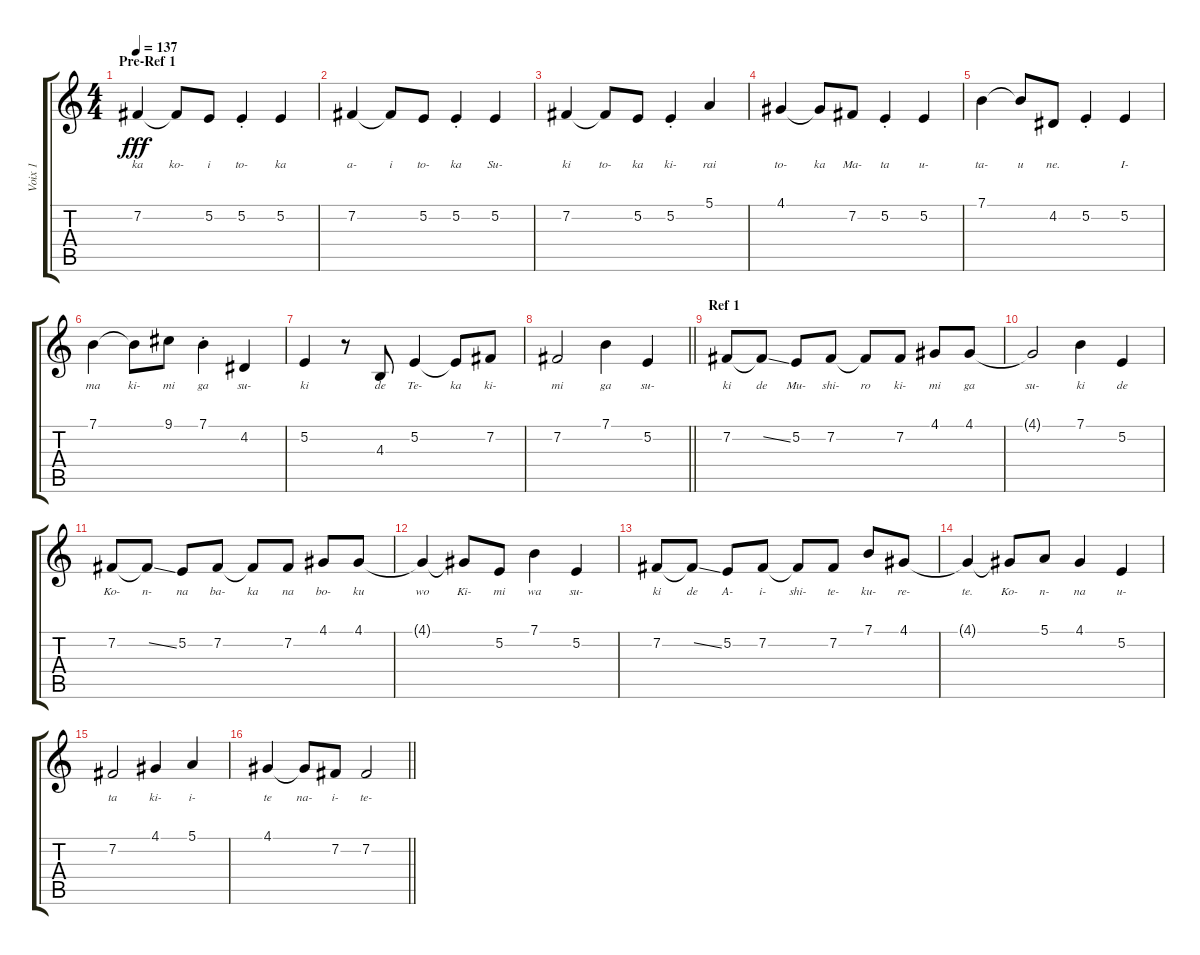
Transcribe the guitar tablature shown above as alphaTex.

\track ("Voix 1" "Voix 1") {instrument clarinet}
\staff {score tabs}
\tuning (E4 B3 G3 D3 A2 E2) {hide}
\ts (4 4)
\section ("" "Pre-Ref 1")
\tempo 137
\clef g2
\ks c
7.2.4{lyrics (0 "ka") lyrics (1 "") lyrics (2 "") lyrics (3 "") lyrics (4 "") dy fff} 7.2{t}.8{lyrics (0 "ko-") lyrics (1 "") lyrics (2 "") lyrics (3 "") lyrics (4 "")} 5.2.8{lyrics (0 "i") lyrics (1 "") lyrics (2 "") lyrics (3 "") lyrics (4 "")} 5.2{st}.4{lyrics (0 "to-") lyrics (1 "") lyrics (2 "") lyrics (3 "") lyrics (4 "")} 5.2.4{lyrics (0 "ka") lyrics (1 "") lyrics (2 "") lyrics (3 "") lyrics (4 "")} |
7.2.4{lyrics (0 "a-") lyrics (1 "") lyrics (2 "") lyrics (3 "") lyrics (4 "")} 7.2{t}.8{lyrics (0 "i") lyrics (1 "") lyrics (2 "") lyrics (3 "") lyrics (4 "")} 5.2.8{lyrics (0 "to-") lyrics (1 "") lyrics (2 "") lyrics (3 "") lyrics (4 "")} 5.2{st}.4{lyrics (0 "ka") lyrics (1 "") lyrics (2 "") lyrics (3 "") lyrics (4 "")} 5.2.4{lyrics (0 "Su-") lyrics (1 "") lyrics (2 "") lyrics (3 "") lyrics (4 "")} |
7.2.4{lyrics (0 "ki") lyrics (1 "") lyrics (2 "") lyrics (3 "") lyrics (4 "")} 7.2{t}.8{lyrics (0 "to-") lyrics (1 "") lyrics (2 "") lyrics (3 "") lyrics (4 "")} 5.2.8{lyrics (0 "ka") lyrics (1 "") lyrics (2 "") lyrics (3 "") lyrics (4 "")} 5.2{st}.4{lyrics (0 "ki-") lyrics (1 "") lyrics (2 "") lyrics (3 "") lyrics (4 "")} 5.1.4{lyrics (0 "rai") lyrics (1 "") lyrics (2 "") lyrics (3 "") lyrics (4 "")} |
4.1.4{lyrics (0 "to-") lyrics (1 "") lyrics (2 "") lyrics (3 "") lyrics (4 "")} 4.1{t}.8{lyrics (0 "ka") lyrics (1 "") lyrics (2 "") lyrics (3 "") lyrics (4 "")} 7.2.8{lyrics (0 "Ma-") lyrics (1 "") lyrics (2 "") lyrics (3 "") lyrics (4 "")} 5.2{st}.4{lyrics (0 "ta") lyrics (1 "") lyrics (2 "") lyrics (3 "") lyrics (4 "")} 5.2.4{lyrics (0 "u-") lyrics (1 "") lyrics (2 "") lyrics (3 "") lyrics (4 "")} |
7.1.4{lyrics (0 "ta-") lyrics (1 "") lyrics (2 "") lyrics (3 "") lyrics (4 "")} 7.1{t}.8{lyrics (0 "u") lyrics (1 "") lyrics (2 "") lyrics (3 "") lyrics (4 "")} 4.2.8{lyrics (0 "ne.") lyrics (1 "") lyrics (2 "") lyrics (3 "") lyrics (4 "")} 5.2{st}.4{lyrics (0 "") lyrics (1 "") lyrics (2 "") lyrics (3 "") lyrics (4 "")} 5.2.4{lyrics (0 "I-") lyrics (1 "") lyrics (2 "") lyrics (3 "") lyrics (4 "")} |
7.1.4{lyrics (0 "ma") lyrics (1 "") lyrics (2 "") lyrics (3 "") lyrics (4 "")} 7.1{t}.8{lyrics (0 "ki-") lyrics (1 "") lyrics (2 "") lyrics (3 "") lyrics (4 "")} 9.1.8{lyrics (0 "mi") lyrics (1 "") lyrics (2 "") lyrics (3 "") lyrics (4 "")} 7.1{st}.4{lyrics (0 "ga") lyrics (1 "") lyrics (2 "") lyrics (3 "") lyrics (4 "")} 4.2.4{lyrics (0 "su-") lyrics (1 "") lyrics (2 "") lyrics (3 "") lyrics (4 "")} |
5.2.4{lyrics (0 "ki") lyrics (1 "") lyrics (2 "") lyrics (3 "") lyrics (4 "")} r.8 4.3.8{lyrics (0 "de") lyrics (1 "") lyrics (2 "") lyrics (3 "") lyrics (4 "")} 5.2.4{lyrics (0 "Te-") lyrics (1 "") lyrics (2 "") lyrics (3 "") lyrics (4 "")} 5.2{t}.8{lyrics (0 "ka") lyrics (1 "") lyrics (2 "") lyrics (3 "") lyrics (4 "")} 7.2.8{lyrics (0 "ki-") lyrics (1 "") lyrics (2 "") lyrics (3 "") lyrics (4 "")} |
\barLineRight lightlight
7.2.2{lyrics (0 "mi") lyrics (1 "") lyrics (2 "") lyrics (3 "") lyrics (4 "")} 7.1.4{lyrics (0 "ga") lyrics (1 "") lyrics (2 "") lyrics (3 "") lyrics (4 "")} 5.2.4{lyrics (0 "su-") lyrics (1 "") lyrics (2 "") lyrics (3 "") lyrics (4 "")} |
\section ("" "Ref 1")
7.2.8{lyrics (0 "ki") lyrics (1 "") lyrics (2 "") lyrics (3 "") lyrics (4 "")} 7.2{ss t}.8{lyrics (0 "de") lyrics (1 "") lyrics (2 "") lyrics (3 "") lyrics (4 "")} 5.2.8{lyrics (0 "Mu-") lyrics (1 "") lyrics (2 "") lyrics (3 "") lyrics (4 "")} 7.2.8{lyrics (0 "shi-") lyrics (1 "") lyrics (2 "") lyrics (3 "") lyrics (4 "")} 7.2{t}.8{lyrics (0 "ro") lyrics (1 "") lyrics (2 "") lyrics (3 "") lyrics (4 "")} 7.2.8{lyrics (0 "ki-") lyrics (1 "") lyrics (2 "") lyrics (3 "") lyrics (4 "")} 4.1.8{lyrics (0 "mi") lyrics (1 "") lyrics (2 "") lyrics (3 "") lyrics (4 "")} 4.1.8{lyrics (0 "ga") lyrics (1 "") lyrics (2 "") lyrics (3 "") lyrics (4 "")} |
4.1{t}.2{lyrics (0 "su-") lyrics (1 "") lyrics (2 "") lyrics (3 "") lyrics (4 "")} 7.1.4{lyrics (0 "ki") lyrics (1 "") lyrics (2 "") lyrics (3 "") lyrics (4 "")} 5.2.4{lyrics (0 "de") lyrics (1 "") lyrics (2 "") lyrics (3 "") lyrics (4 "")} |
7.2.8{lyrics (0 "Ko-") lyrics (1 "") lyrics (2 "") lyrics (3 "") lyrics (4 "")} 7.2{ss t}.8{lyrics (0 "n-") lyrics (1 "") lyrics (2 "") lyrics (3 "") lyrics (4 "")} 5.2.8{lyrics (0 "na") lyrics (1 "") lyrics (2 "") lyrics (3 "") lyrics (4 "")} 7.2.8{lyrics (0 "ba-") lyrics (1 "") lyrics (2 "") lyrics (3 "") lyrics (4 "")} 7.2{t}.8{lyrics (0 "ka") lyrics (1 "") lyrics (2 "") lyrics (3 "") lyrics (4 "")} 7.2.8{lyrics (0 "na") lyrics (1 "") lyrics (2 "") lyrics (3 "") lyrics (4 "")} 4.1.8{lyrics (0 "bo-") lyrics (1 "") lyrics (2 "") lyrics (3 "") lyrics (4 "")} 4.1.8{lyrics (0 "ku") lyrics (1 "") lyrics (2 "") lyrics (3 "") lyrics (4 "")} |
4.1{t}.4{lyrics (0 "wo") lyrics (1 "") lyrics (2 "") lyrics (3 "") lyrics (4 "")} 4.1{t}.8{lyrics (0 "Ki-") lyrics (1 "") lyrics (2 "") lyrics (3 "") lyrics (4 "")} 5.2.8{lyrics (0 "mi") lyrics (1 "") lyrics (2 "") lyrics (3 "") lyrics (4 "")} 7.1.4{lyrics (0 "wa") lyrics (1 "") lyrics (2 "") lyrics (3 "") lyrics (4 "")} 5.2.4{lyrics (0 "su-") lyrics (1 "") lyrics (2 "") lyrics (3 "") lyrics (4 "")} |
7.2.8{lyrics (0 "ki") lyrics (1 "") lyrics (2 "") lyrics (3 "") lyrics (4 "")} 7.2{ss t}.8{lyrics (0 "de") lyrics (1 "") lyrics (2 "") lyrics (3 "") lyrics (4 "")} 5.2.8{lyrics (0 "A-") lyrics (1 "") lyrics (2 "") lyrics (3 "") lyrics (4 "")} 7.2.8{lyrics (0 "i-") lyrics (1 "") lyrics (2 "") lyrics (3 "") lyrics (4 "")} 7.2{t}.8{lyrics (0 "shi-") lyrics (1 "") lyrics (2 "") lyrics (3 "") lyrics (4 "")} 7.2.8{lyrics (0 "te-") lyrics (1 "") lyrics (2 "") lyrics (3 "") lyrics (4 "")} 7.1.8{lyrics (0 "ku-") lyrics (1 "") lyrics (2 "") lyrics (3 "") lyrics (4 "")} 4.1.8{lyrics (0 "re-") lyrics (1 "") lyrics (2 "") lyrics (3 "") lyrics (4 "")} |
4.1{t}.4{lyrics (0 "te.") lyrics (1 "") lyrics (2 "") lyrics (3 "") lyrics (4 "")} 4.1{t}.8{lyrics (0 "Ko-") lyrics (1 "") lyrics (2 "") lyrics (3 "") lyrics (4 "")} 5.1.8{lyrics (0 "n-") lyrics (1 "") lyrics (2 "") lyrics (3 "") lyrics (4 "")} 4.1.4{lyrics (0 "na") lyrics (1 "") lyrics (2 "") lyrics (3 "") lyrics (4 "")} 5.2.4{lyrics (0 "u-") lyrics (1 "") lyrics (2 "") lyrics (3 "") lyrics (4 "")} |
7.2.2{lyrics (0 "ta") lyrics (1 "") lyrics (2 "") lyrics (3 "") lyrics (4 "")} 4.1.4{lyrics (0 "ki-") lyrics (1 "") lyrics (2 "") lyrics (3 "") lyrics (4 "")} 5.1.4{lyrics (0 "i-") lyrics (1 "") lyrics (2 "") lyrics (3 "") lyrics (4 "")} |
\barLineRight lightlight
4.1.4{lyrics (0 "te") lyrics (1 "") lyrics (2 "") lyrics (3 "") lyrics (4 "")} 4.1{t}.8{lyrics (0 "na-") lyrics (1 "") lyrics (2 "") lyrics (3 "") lyrics (4 "")} 7.2.8{lyrics (0 "i-") lyrics (1 "") lyrics (2 "") lyrics (3 "") lyrics (4 "")} 7.2.2{lyrics (0 "te-") lyrics (1 "") lyrics (2 "") lyrics (3 "") lyrics (4 "")}
